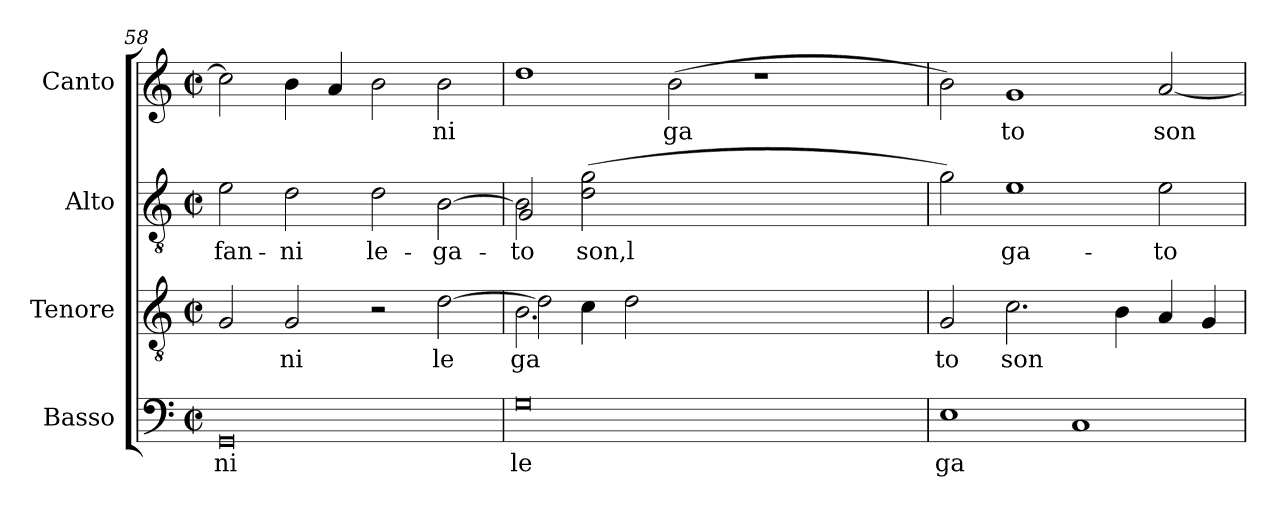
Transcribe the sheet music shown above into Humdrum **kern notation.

**kern	**text	**kern	**text	**kern	**text	**kern	**text
*part4	*part4	*part3	*part3	*part2	*part2	*part1	*part1
*staff4	*staff4	*staff3	*staff3	*staff2	*staff2	*staff1	*staff1
*I"Basso	*	*I"Tenore	*	*I"Alto	*	*I"Canto	*
*clefF4	*	*clefGv2	*	*clefGv2	*	*clefG2	*
*k[]	*	*k[]	*	*k[]	*	*k[]	*
*C:	*	*C:	*	*C:	*	*C:	*
*M2/2	*	*M2/2	*	*M2/2	*	*M2/2	*
*met(c|)	*	*met(c|)	*	*met(c|)	*	*met(c|)	*
=58	=58	=58	=58	=58	=58	=58	=58
!	!LO:LY:b:cj	!	!LO:LY:b:cj	!	!LO:LY:b:cj	!	!LO:LY:b:cj
0GG	ni	2G/	.	2e\	-fan-	2cc\]	.
!	!	!	!LO:LY:b:cj	!	!LO:LY:b:cj	!	!LO:LY:b:cj
.	.	2G/	ni	2d\	-ni	4b\	.
!	!	!	!	!	!	!	!LO:LY:b:cj
.	.	.	.	.	.	4a/	.
!	!	!	!	!	!LO:LY:b:cj	!	!LO:LY:b:cj
.	.	2r	.	2d\	le-	2b\	.
!	!	!	!LO:LY:b:cj	!	!LO:LY:b:cj	!	!LO:LY:b:cj
.	.	[>2d\	le	[>2B\	-ga-	2b\	ni
=59	=59	=59	=59	=59	=59	=59	=59
!	!LO:LY:b:cj	!	!LO:LY:b:cj	!	!LO:LY:b:cj	!	!
*	*	*^	*	*^	*	*	*
0G	le	2.B\	2d\]	ga	2B\]	2G/	-to	1dd	.
!	!	!	!	!LO:LY:b:cj	!	!	!LO:LY:b:cj	!	!
.	.	.	4c\	.	(>2d\ 2g\	1.ryy	son,l	.	.
.	.	2d\	1ryy	.	.	.	.	.	.
!	!	!	!	!	!	!	!	!	!LO:LY:b:cj
.	.	.	.	.	1.ryy	.	.	(>2b\	ga
.	.	1ryy	.	.	.	.	.	.	.
.	.	.	.	.	.	.	.	1r	.
.	.	.	4ryy	.	.	.	.	.	.
2ryy	.	.	2ryy	.	.	2ryy	.	.	.
.	.	4ryy	.	.	.	.	.	.	.
*	*	*v	*v	*	*	*	*	*	*
*	*	*	*	*v	*v	*	*	*
!!LO:PB:g=z
=60	=60	=60	=60	=60	=60	=60	=60
!	!LO:LY:b:cj	!	!LO:LY:b:cj	!	!LO:LY:b:cj	!	!LO:LY:b:cj
1E	ga-	2G/	to	2g\)	-	2b\)	.
!	!	!	!LO:LY:b:cj	!	!LO:LY:b:cj	!	!LO:LY:b:cj
.	.	2.c\	son	1e	-ga-	1g	to
!	!LO:LY:b:cj	!	!	!	!	!	!
1C	--	.	.	.	.	.	.
!	!	!	!LO:LY:b:cj	!	!	!	!
.	.	4B\	.	.	.	.	.
!	!	!	!LO:LY:b:cj	!	!LO:LY:b:cj	!	!LO:LY:b:cj
.	.	4A/	.	2e\	-to	[<2a/	son
!	!	!	!LO:LY:b:cj	!	!	!	!
.	.	4G/	.	.	.	.	.
=	=	=	=	=	=	=	=
*-	*-	*-	*-	*-	*-	*-	*-
